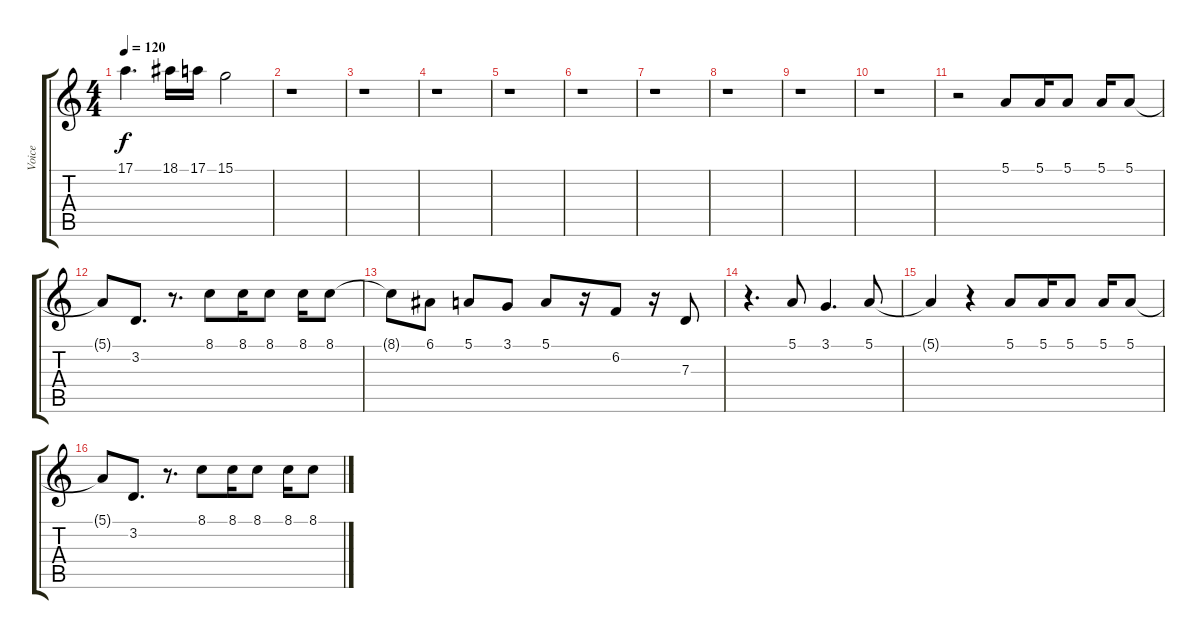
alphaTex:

\track ("Voice" "Voice") {instrument electricgrandpiano}
\staff {score tabs}
\tuning (E4 B3 G3 D3 A2 E2) {hide}
\ts (4 4)
\tempo 120
\clef g2
\ks c
17.1{t}.4{d dy f} 18.1.16 17.1.16 15.1.2 |
r.1 |
r.1 |
r.1 |
r.1 |
r.1 |
r.1 |
r.1 |
r.1 |
r.1 |
r.2 5.1.8 5.1.16 5.1.8 5.1.16 5.1.8 |
5.1{t}.8 3.2.8{d} r.8{d} 8.1.8 8.1.16 8.1.8 8.1.16 8.1.8 |
8.1{t}.8 6.1.8 5.1.8 3.1.8 5.1.8 r.16 6.2.8 r.16 7.3.8 |
r.4{d} 5.1.8 3.1.4{d} 5.1.8 |
5.1{t}.4 r.4 5.1.8 5.1.16 5.1.8 5.1.16 5.1.8 |
5.1{t}.8 3.2.8{d} r.8{d} 8.1.8 8.1.16 8.1.8 8.1.16 8.1.8
